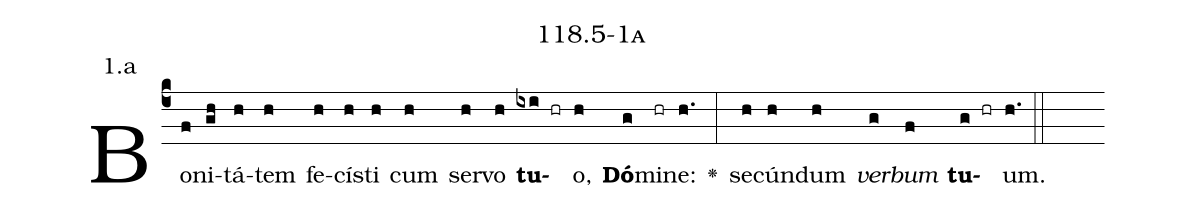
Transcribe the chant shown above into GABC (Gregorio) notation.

name: 118.5-1a;
annotation: 1.a;
%%
(c4)Bo(f)ni(gh)tá(h)tem(h) fe(h)cís(h)ti(h) cum(h) ser(h)vo(h) <b>tu</b>(ixi hr)o,(h) <b>Dó</b>(g)mi(hr)ne:(h.) <v>\greheightstar</v>(:) se(h)cún(h)dum(h) <i>ver</i>(g)<i>bum</i>(f) <b>tu</b>(g hr)um.(h.) (::)


%E(h) u(h) o(g) u(f) a(g) e.(h.) (::)
